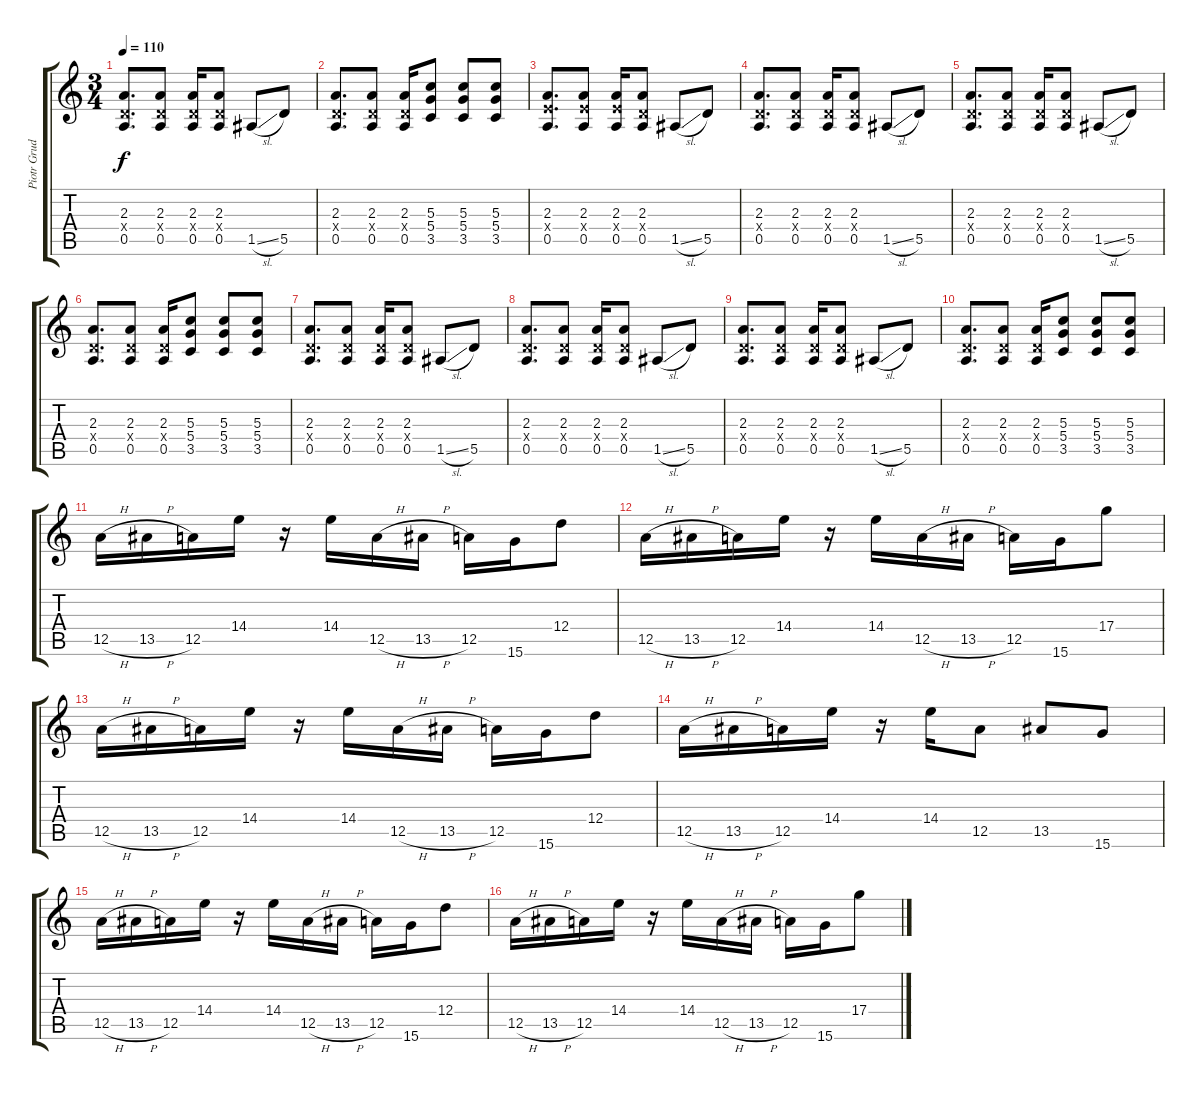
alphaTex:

\track ("Piotr Grudzinski" "Piotr Grud") {instrument distortionguitar}
\staff {score tabs}
\tuning (E4 B3 G3 D3 A2 E2) {hide}
\ts (3 4)
\tempo 110
\clef g2
\ks c
(2.3 0.4{x} 0.5).8{d dy f} (2.3 0.4{x} 0.5).8 (2.3 0.4{x} 0.5).16 (2.3 0.4{x} 0.5).8 1.5{sl}.8 5.5.8 |
(2.3 0.4{x} 0.5).8{d} (2.3 0.4{x} 0.5).8 (2.3 0.4{x} 0.5).16 (5.3 5.4 3.5).8 (5.3 5.4 3.5).8 (5.3 5.4 3.5).8 |
(2.3 2.4{x} 0.5).8{d} (2.3 2.4{x} 0.5).8 (2.3 2.4{x} 0.5).16 (2.3 0.4{x} 0.5).8 1.5{sl}.8 5.5.8 |
(2.3 0.4{x} 0.5).8{d} (2.3 0.4{x} 0.5).8 (2.3 0.4{x} 0.5).16 (2.3 0.4{x} 0.5).8 1.5{sl}.8 5.5.8 |
(2.3 0.4{x} 0.5).8{d} (2.3 0.4{x} 0.5).8 (2.3 0.4{x} 0.5).16 (2.3 0.4{x} 0.5).8 1.5{sl}.8 5.5.8 |
(2.3 0.4{x} 0.5).8{d} (2.3 0.4{x} 0.5).8 (2.3 0.4{x} 0.5).16 (5.3 5.4 3.5).8 (5.3 5.4 3.5).8 (5.3 5.4 3.5).8 |
(2.3 0.4{x} 0.5).8{d} (2.3 0.4{x} 0.5).8 (2.3 0.4{x} 0.5).16 (2.3 0.4{x} 0.5).8 1.5{sl}.8 5.5.8 |
(2.3 0.4{x} 0.5).8{d} (2.3 0.4{x} 0.5).8 (2.3 0.4{x} 0.5).16 (2.3 0.4{x} 0.5).8 1.5{sl}.8 5.5.8 |
(2.3 0.4{x} 0.5).8{d} (2.3 0.4{x} 0.5).8 (2.3 0.4{x} 0.5).16 (2.3 0.4{x} 0.5).8 1.5{sl}.8 5.5.8 |
(2.3 0.4{x} 0.5).8{d} (2.3 0.4{x} 0.5).8 (2.3 0.4{x} 0.5).16 (5.3 5.4 3.5).8 (5.3 5.4 3.5).8 (5.3 5.4 3.5).8 |
12.5{h}.16{instrument electricguitarjazz} 13.5{h}.16 12.5.16 14.4.16 r.16 14.4.16 12.5{h}.16 13.5{h}.16 12.5.16 15.6.16 12.4.8 |
12.5{h}.16 13.5{h}.16 12.5.16 14.4.16 r.16 14.4.16 12.5{h}.16 13.5{h}.16 12.5.16 15.6.16 17.4.8 |
12.5{h}.16 13.5{h}.16 12.5.16 14.4.16 r.16 14.4.16 12.5{h}.16 13.5{h}.16 12.5.16 15.6.16 12.4.8 |
12.5{h}.16 13.5{h}.16 12.5.16 14.4.16 r.16 14.4.16 12.5.8 13.5.8 15.6.8 |
12.5{h}.16 13.5{h}.16 12.5.16 14.4.16 r.16 14.4.16 12.5{h}.16 13.5{h}.16 12.5.16 15.6.16 12.4.8 |
12.5{h}.16 13.5{h}.16 12.5.16 14.4.16 r.16 14.4.16 12.5{h}.16 13.5{h}.16 12.5.16 15.6.16 17.4.8
